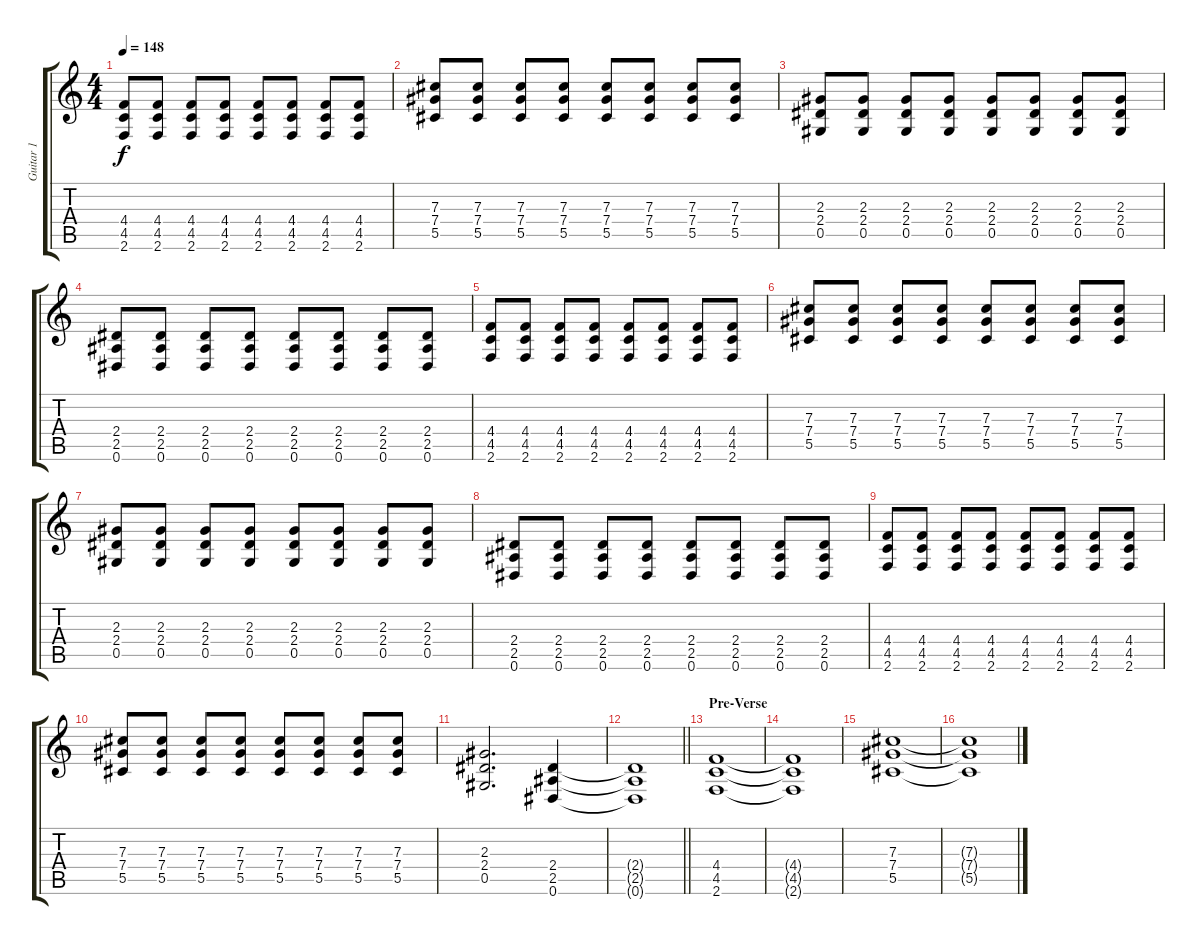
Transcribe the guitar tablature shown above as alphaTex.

\track ("Guitar 1" "Guitar 1") {instrument distortionguitar}
\staff {score tabs}
\tuning (Eb4 Bb3 Gb3 Db3 Ab2 Eb2) {hide}
\ts (4 4)
\tempo 148
\clef g2
\ks c
(4.4 4.5 2.6).8{dy f} (4.4 4.5 2.6).8 (4.4 4.5 2.6).8 (4.4 4.5 2.6).8 (4.4 4.5 2.6).8 (4.4 4.5 2.6).8 (4.4 4.5 2.6).8 (4.4 4.5 2.6).8 |
(7.3 7.4 5.5).8 (7.3 7.4 5.5).8 (7.3 7.4 5.5).8 (7.3 7.4 5.5).8 (7.3 7.4 5.5).8 (7.3 7.4 5.5).8 (7.3 7.4 5.5).8 (7.3 7.4 5.5).8 |
(2.3 2.4 0.5).8 (2.3 2.4 0.5).8 (2.3 2.4 0.5).8 (2.3 2.4 0.5).8 (2.3 2.4 0.5).8 (2.3 2.4 0.5).8 (2.3 2.4 0.5).8 (2.3 2.4 0.5).8 |
(2.4 2.5 0.6).8 (2.4 2.5 0.6).8 (2.4 2.5 0.6).8 (2.4 2.5 0.6).8 (2.4 2.5 0.6).8 (2.4 2.5 0.6).8 (2.4 2.5 0.6).8 (2.4 2.5 0.6).8 |
(4.4 4.5 2.6).8 (4.4 4.5 2.6).8 (4.4 4.5 2.6).8 (4.4 4.5 2.6).8 (4.4 4.5 2.6).8 (4.4 4.5 2.6).8 (4.4 4.5 2.6).8 (4.4 4.5 2.6).8 |
(7.3 7.4 5.5).8 (7.3 7.4 5.5).8 (7.3 7.4 5.5).8 (7.3 7.4 5.5).8 (7.3 7.4 5.5).8 (7.3 7.4 5.5).8 (7.3 7.4 5.5).8 (7.3 7.4 5.5).8 |
(2.3 2.4 0.5).8 (2.3 2.4 0.5).8 (2.3 2.4 0.5).8 (2.3 2.4 0.5).8 (2.3 2.4 0.5).8 (2.3 2.4 0.5).8 (2.3 2.4 0.5).8 (2.3 2.4 0.5).8 |
(2.4 2.5 0.6).8 (2.4 2.5 0.6).8 (2.4 2.5 0.6).8 (2.4 2.5 0.6).8 (2.4 2.5 0.6).8 (2.4 2.5 0.6).8 (2.4 2.5 0.6).8 (2.4 2.5 0.6).8 |
(4.4 4.5 2.6).8 (4.4 4.5 2.6).8 (4.4 4.5 2.6).8 (4.4 4.5 2.6).8 (4.4 4.5 2.6).8 (4.4 4.5 2.6).8 (4.4 4.5 2.6).8 (4.4 4.5 2.6).8 |
(7.3 7.4 5.5).8 (7.3 7.4 5.5).8 (7.3 7.4 5.5).8 (7.3 7.4 5.5).8 (7.3 7.4 5.5).8 (7.3 7.4 5.5).8 (7.3 7.4 5.5).8 (7.3 7.4 5.5).8 |
(2.3 2.4 0.5).2{d} (2.4 2.5 0.6).4 |
\barLineRight lightlight
(2.4{t} 2.5{t} 0.6{t}).1 |
\section ("" "Pre-Verse")
(4.4 4.5 2.6).1 |
(4.4{t} 4.5{t} 2.6{t}).1 |
(7.3 7.4 5.5).1 |
(7.3{t} 7.4{t} 5.5{t}).1
